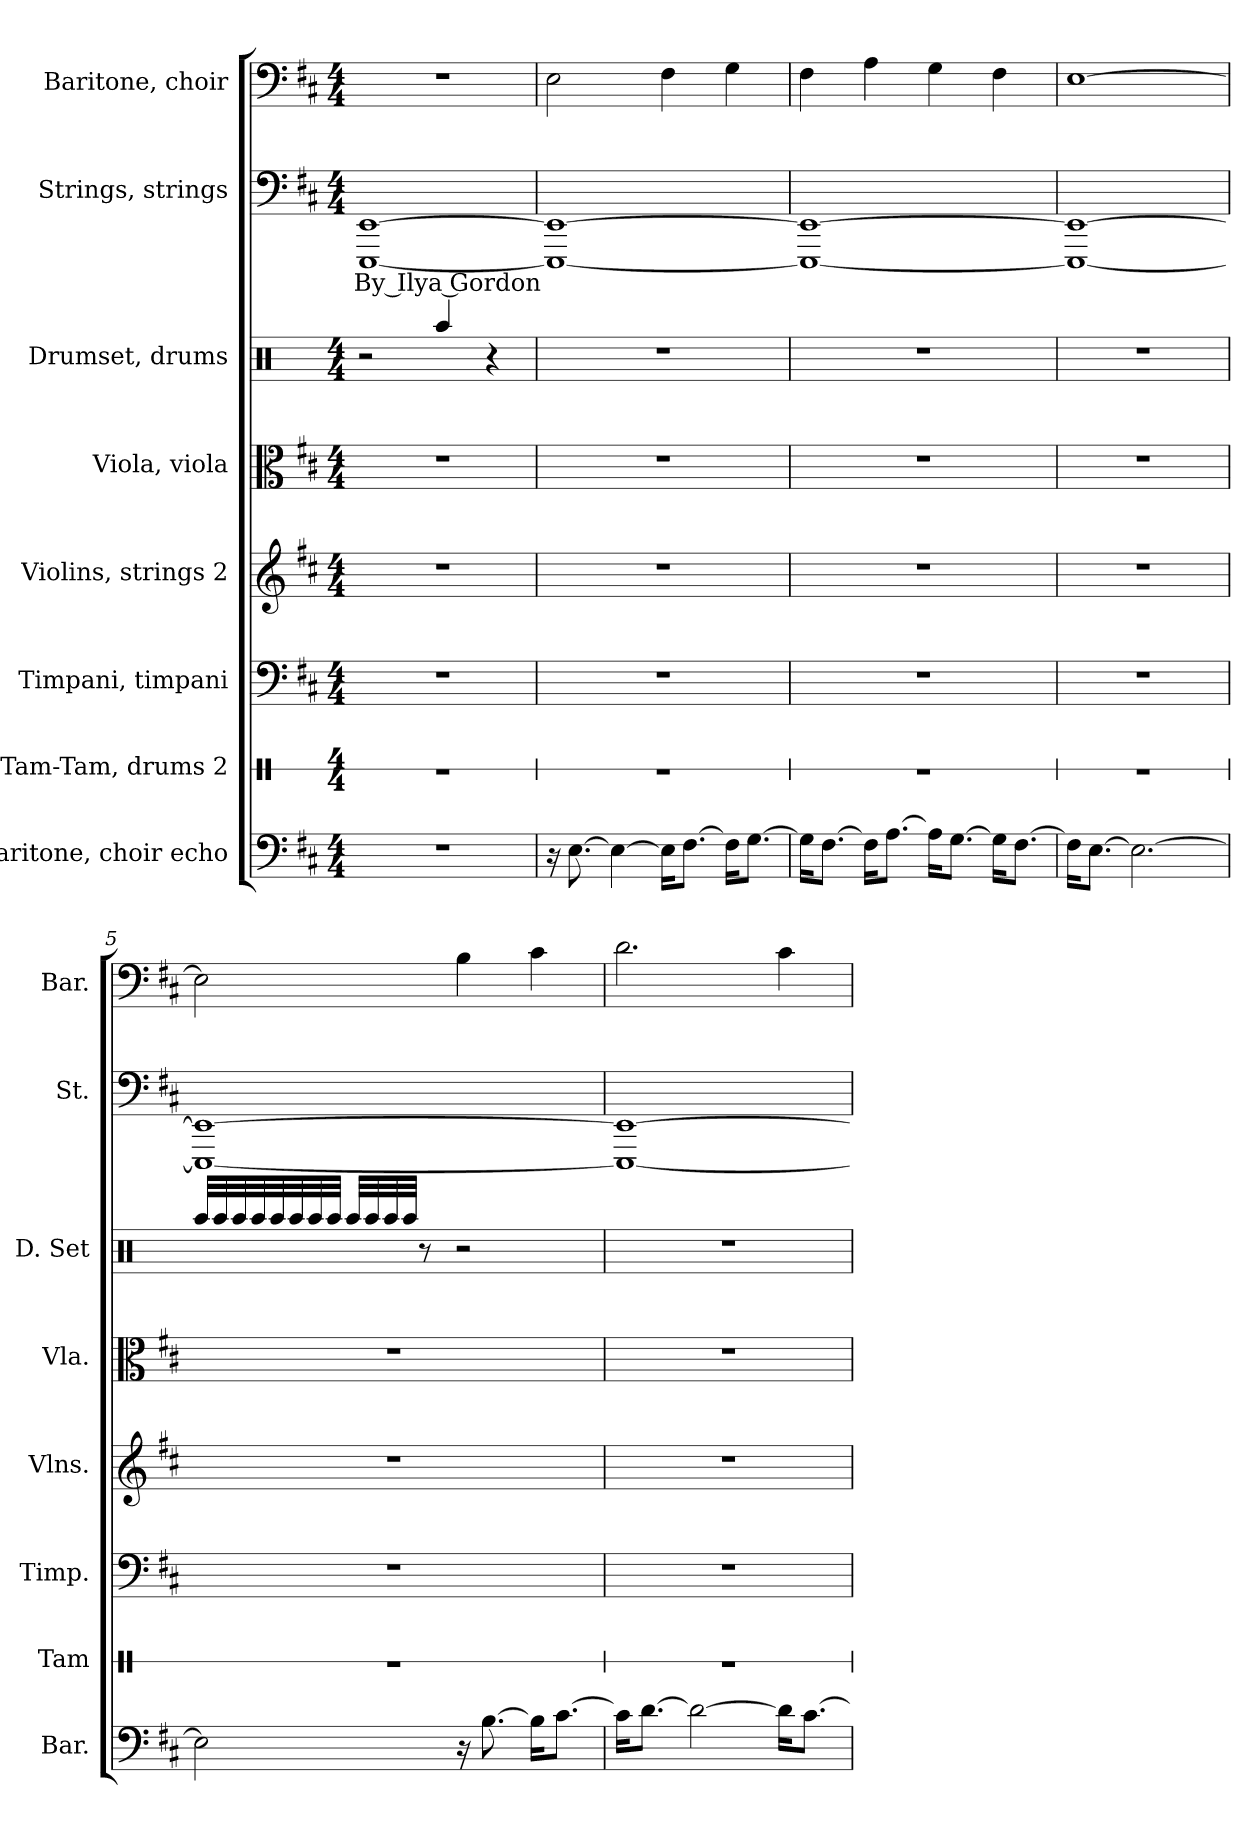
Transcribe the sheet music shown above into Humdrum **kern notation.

**kern	**kern	**kern	**kern	**kern	**kern	**kern	**text	**kern
*part8	*part7	*part6	*part5	*part4	*part3	*part2	*part2	*part1
*staff8	*staff7	*staff6	*staff5	*staff4	*staff3	*staff2	*staff2	*staff1
*I"Baritone, choir echo	*I"Tam-Tam, drums 2	*I"Timpani, timpani	*I"Violins, strings 2	*I"Viola, viola	*I"Drumset, drums	*I"Strings, strings	*	*I"Baritone, choir
*I'Bar.	*I'Tam	*I'Timp.	*I'Vlns.	*I'Vla.	*I'D. Set	*I'St.	*	*I'Bar.
*	*stria1	*	*	*	*	*	*	*
*clefF4	*clefX	*clefF4	*clefG2	*clefC3	*clefX	*clefF4	*	*clefF4
*k[f#c#]	*k[]	*k[f#c#]	*k[f#c#]	*k[f#c#]	*k[]	*k[f#c#]	*	*k[f#c#]
*M4/4	*M4/4	*M4/4	*M4/4	*M4/4	*M4/4	*M4/4	*	*M4/4
*MM90	*MM90	*MM90	*MM90	*MM90	*MM90	*MM90	*	*MM90
=1	=1	=1	=1	=1	=1	=1	=1	=1
!	!	!	!	!	!	!	!LO:LY:b	!
1r	1r	1r	1r	1r	2r	[1EEE [1EE	By Ilya Gordon	1r
.	.	.	.	.	4Raa/	.	.	.
.	.	.	.	.	4r	.	.	.
=2	=2	=2	=2	=2	=2	=2	=2	=2
16r	1r	1r	1r	1r	1r	1EEE_ 1EE_	.	2E\
[8.E\	.	.	.	.	.	.	.	.
4E\_	.	.	.	.	.	.	.	.
16E\KL]	.	.	.	.	.	.	.	4F#\
[8.F#\J	.	.	.	.	.	.	.	.
16F#\KL]	.	.	.	.	.	.	.	4G\
[8.G\J	.	.	.	.	.	.	.	.
=3	=3	=3	=3	=3	=3	=3	=3	=3
16G\KL]	1r	1r	1r	1r	1r	1EEE_ 1EE_	.	4F#\
[8.F#\J	.	.	.	.	.	.	.	.
16F#\KL]	.	.	.	.	.	.	.	4A\
[8.A\J	.	.	.	.	.	.	.	.
16A\KL]	.	.	.	.	.	.	.	4G\
[8.G\J	.	.	.	.	.	.	.	.
16G\KL]	.	.	.	.	.	.	.	4F#\
[8.F#\J	.	.	.	.	.	.	.	.
=4	=4	=4	=4	=4	=4	=4	=4	=4
16F#\KL]	1r	1r	1r	1r	1r	1EEE_ 1EE_	.	[1E
[8.E\J	.	.	.	.	.	.	.	.
2.E\_	.	.	.	.	.	.	.	.
!!LO:PB:g=z
=5	=5	=5	=5	=5	=5	=5	=5	=5
2E\]	1r	1r	1r	1r	32Raa/LLL	1EEE_ 1EE_	.	2E\]
.	.	.	.	.	32Raa/	.	.	.
.	.	.	.	.	32Raa/	.	.	.
.	.	.	.	.	32Raa/	.	.	.
.	.	.	.	.	32Raa/	.	.	.
.	.	.	.	.	32Raa/	.	.	.
.	.	.	.	.	32Raa/	.	.	.
.	.	.	.	.	32Raa/JJJ	.	.	.
.	.	.	.	.	32Raa/LLL	.	.	.
.	.	.	.	.	32Raa/	.	.	.
.	.	.	.	.	32Raa/	.	.	.
.	.	.	.	.	32Raa/JJJ	.	.	.
.	.	.	.	.	8r	.	.	.
16r	.	.	.	.	2r	.	.	4B\
[8.B\	.	.	.	.	.	.	.	.
16B\KL]	.	.	.	.	.	.	.	4c#\
[8.c#\J	.	.	.	.	.	.	.	.
=6	=6	=6	=6	=6	=6	=6	=6	=6
16c#\KL]	1r	1r	1r	1r	1r	1EEE_ 1EE_	.	2.d\
[8.d\J	.	.	.	.	.	.	.	.
2d\_	.	.	.	.	.	.	.	.
16d\KL]	.	.	.	.	.	.	.	4c#\
[8.c#\J	.	.	.	.	.	.	.	.
=	=	=	=	=	=	=	=	=
*-	*-	*-	*-	*-	*-	*-	*-	*-
